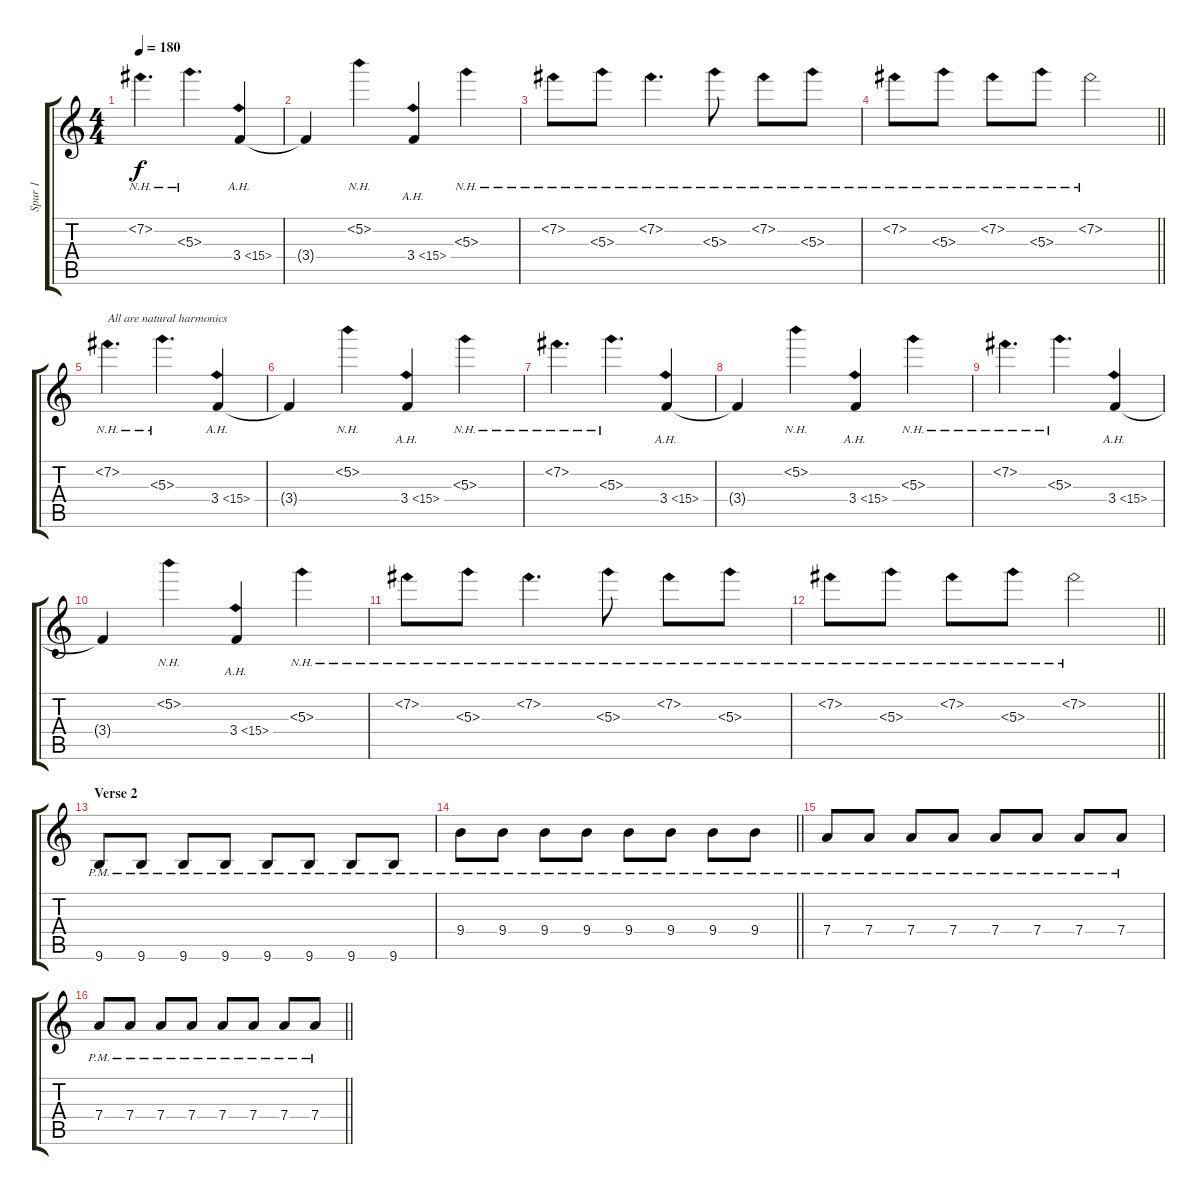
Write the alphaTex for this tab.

\track ("Spur 1" "Spur 1") {instrument overdrivenguitar}
\staff {score tabs}
\tuning (E4 B3 G3 D3 A2 D2) {hide}
\ts (4 4)
\tempo 180
\clef g2
\ks c
7.2{nh}.4{d dy f} 5.3{nh}.4{d} 3.4{ah 12}.4 |
3.4{t}.4 5.2{nh}.4 3.4{ah 12}.4 5.3{nh}.4 |
7.2{nh}.8 5.3{nh}.8 7.2{nh}.4{d} 5.3{nh}.8 7.2{nh}.8 5.3{nh}.8 |
\barLineRight lightlight
7.2{nh}.8 5.3{nh}.8 7.2{nh}.8 5.3{nh}.8 7.2{nh}.2 |
7.2{nh}.4{d txt "All are natural harmonics"} 5.3{nh}.4{d} 3.4{ah 12}.4 |
3.4{t}.4 5.2{nh}.4 3.4{ah 12}.4 5.3{nh}.4 |
7.2{nh}.4{d} 5.3{nh}.4{d} 3.4{ah 12}.4 |
3.4{t}.4 5.2{nh}.4 3.4{ah 12}.4 5.3{nh}.4 |
7.2{nh}.4{d} 5.3{nh}.4{d} 3.4{ah 12}.4 |
3.4{t}.4 5.2{nh}.4 3.4{ah 12}.4 5.3{nh}.4 |
7.2{nh}.8 5.3{nh}.8 7.2{nh}.4{d} 5.3{nh}.8 7.2{nh}.8 5.3{nh}.8 |
\barLineRight lightlight
7.2{nh}.8 5.3{nh}.8 7.2{nh}.8 5.3{nh}.8 7.2{nh}.2 |
\section ("" "Verse 2")
9.6{pm}.8 9.6{pm}.8 9.6{pm}.8 9.6{pm}.8 9.6{pm}.8 9.6{pm}.8 9.6{pm}.8 9.6{pm}.8 |
\barLineRight lightlight
9.4{pm}.8 9.4{pm}.8 9.4{pm}.8 9.4{pm}.8 9.4{pm}.8 9.4{pm}.8 9.4{pm}.8 9.4{pm}.8 |
7.4{pm}.8 7.4{pm}.8 7.4{pm}.8 7.4{pm}.8 7.4{pm}.8 7.4{pm}.8 7.4{pm}.8 7.4{pm}.8 |
\barLineRight lightlight
7.4{pm}.8 7.4{pm}.8 7.4{pm}.8 7.4{pm}.8 7.4{pm}.8 7.4{pm}.8 7.4{pm}.8 7.4{pm}.8
